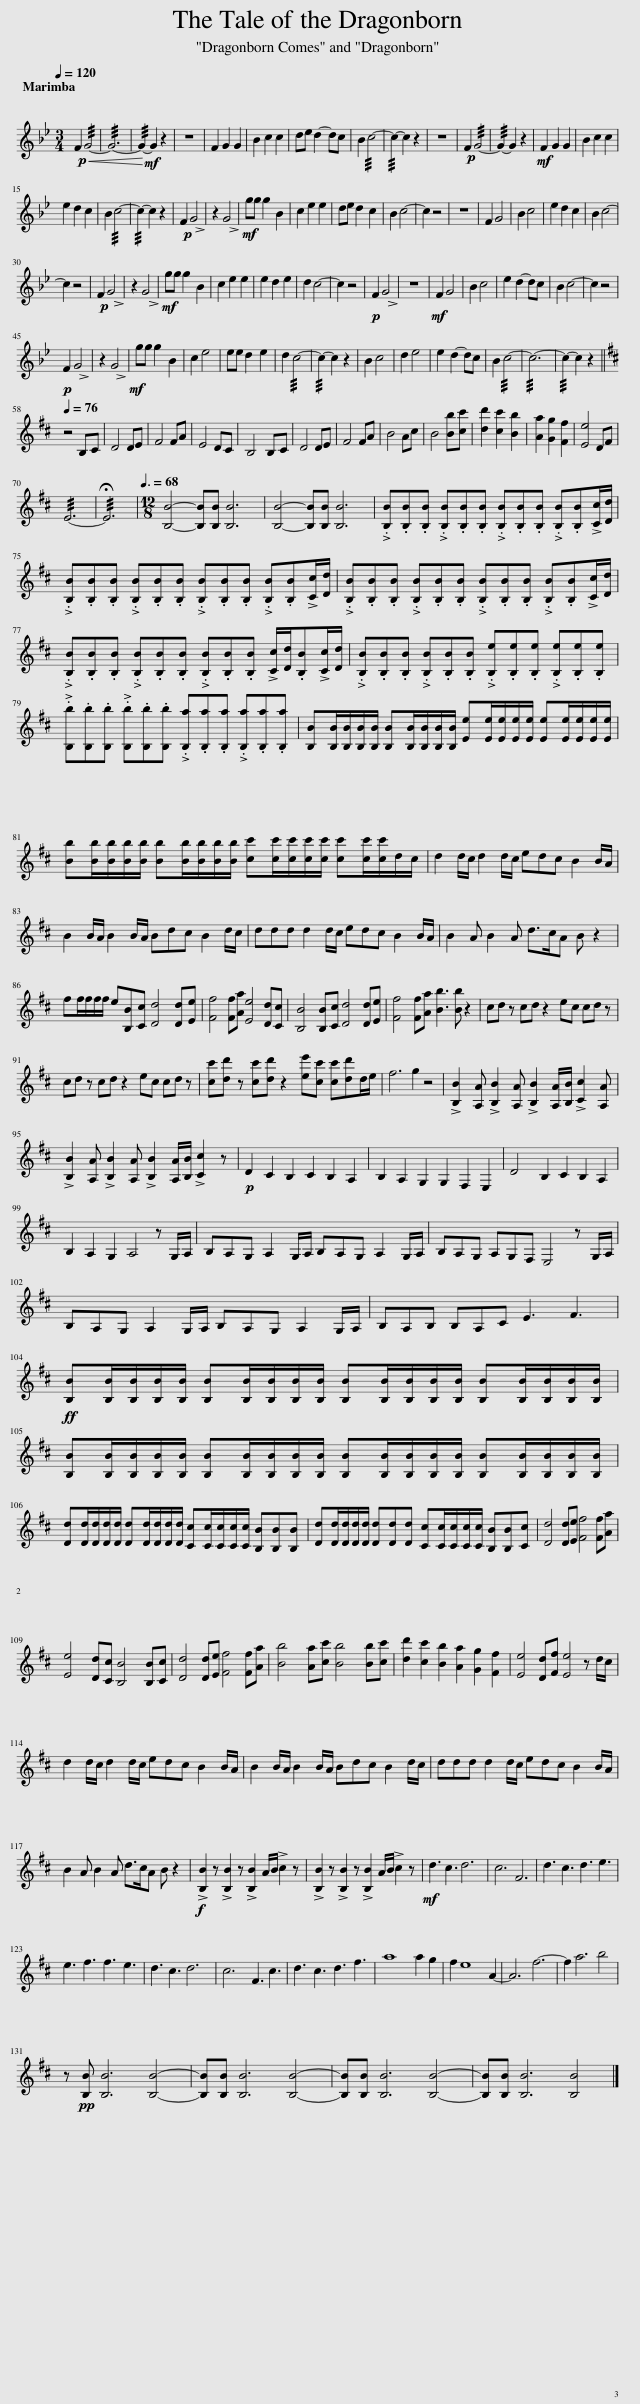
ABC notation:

X:1
L:1/8
Q:1/4=120
M:3/4
I:linebreak $
K:Bb
V:1 treble
V:1
!p! F2!<(! !///!G4-!<)! | !///!G6- | !///!G2-!mf! G2 z2 | z6 | F2 G2 G2 | %5
 B2 c2 c2 | de d2- dc | B2 !///!c4- | !///!c2- c2 z2 | z6 | %10
!p! F2 !///!G4- | !///!G2- G2 z2 |!mf! F2 G2 G2 | B2 c2 c2 |$ e2 d2 c2 | %15
 B2 !///!c4- | !///!c2- c2 z2 |!p! F2 !>!G4 | z2 !>!G4 |!mf! gg g2 B2 | %20
 c2 e2 e2 | de d2 c2 | B2 c4- | c2 z4 | z6 | %25
 F2 G4 | B2 c4 | e2 d2 c2 | B2 c4- |$ c2 z4 | %30
!p! F2 !>!G4 | z2 !>!G4 |!mf! gg g2 B2 | c2 e2 e2 | e2 d2 e2 | %35
 d2 c4- | c2 z4 |!p! F2 !>!G4 | z6 |!mf! F2 G4 | %40
 B2 c4 | e2 d2- dc | B2 c4- | c2 z4 |$!p! F2 !>!G4 | %45
 z2 !>!G4 |!mf! gg g2 B2 | c2 e4 | ee d2 e2 | d2 !///!c4- | %50
 !///!c2- c2 z2 | B2 c4 | d2 e4 | e2 d2- dc | B2 !///!c4- | %55
 !///!c6- | !///!c2- c2 z2 ||$[K:D][Q:1/4=76] z4 B,C | D4 DE | F4 FA | %60
 E4 DC | B,4 B,C | D4 DE | F4 FA | B4 Ac | %65
 B4 [Bb][cc'] | [dd']2 [cc']2 [Bb]2 | [Aa]2 [Gg]2 [Ff]2 | [Ee]4 DF |$ !///!E6- | %70
 !///!!fermata!E6 |[M:12/8][Q:3/8=68] [B,B]4- [B,B][B,B] [B,B]6 | [B,B]4- [B,B][B,B] [B,B]6 | .[B,B].[B,B].[B,B] .[B,B].[B,B].[B,B] .[B,B].[B,B].[B,B] .[B,B].[B,B]!>![Cc]/[Dd]/ |$ .[B,B].[B,B].[B,B] .[B,B].[B,B].[B,B] .[B,B].[B,B].[B,B] .[B,B].[B,B]!>![Cc]/[Dd]/ | %75
 .[B,B].[B,B].[B,B] .[B,B].[B,B].[B,B] .[B,B].[B,B].[B,B] .[B,B].[B,B]!>![Cc]/[Dd]/ |$ .[B,B].[B,B].[B,B] .[B,B].[B,B].[B,B] .[B,B].[B,B].[B,B] !>![Cc]/[Dd]/.[B,B]!>![Cc]/[Dd]/ | .[B,B].[B,B].[B,B] .[B,B].[B,B].[B,B] .[B,e].[B,e].[B,e] .[B,e].[B,e].[B,e] |$ .[B,b].[B,b].[B,b] .[B,b].[B,b].[B,b] .[B,a].[B,a].[B,a] .[B,a].[B,a].[B,a] | [B,B][B,B]/[B,B]/[B,B]/[B,B]/ [B,B][B,B]/[B,B]/[B,B]/[B,B]/ [Ee][Ee]/[Ee]/[Ee]/[Ee]/ [Ee][Ee]/[Ee]/[Ee]/[Ee]/ |$ %80
 [Bb][Bb]/[Bb]/[Bb]/[Bb]/ [Bb][Bb]/[Bb]/[Bb]/[Bb]/ [cc'][cc']/[cc']/[cc']/[cc']/ [cc'][cc']/[cc']/d/c/ | d2 d/c/ d2 d/c/ edc B2 B/A/ |$ B2 B/A/ B2 B/A/ Bdc B2 d/c/ | ddd d2 d/c/ edc B2 B/A/ | B2 A B2 A d>cA B z2 |$ %85
 ff/f/f/f/ e[B,B][Cc] [Dd]4 [Dd][Ee] | [Ff]4 [Ff][Aa] [Ee]4 [Dd][Cc] | [B,B]4 [B,B][Cc] [Dd]4 [Dd][Ee] | [Ff]4 [Ff][Aa] [Bb]3 [Bb] z2 | cd z cd z2 ec cd z |$ %90
 cd z cd z2 ec cd z | [cc'][dd'] z [cc'][dd'] z2 [ee'][cc'] [cc'][dd']d/e/ | f6 g2 z4 | !>![B,B]2 [A,A] !>![B,B]2 [A,A] !>![B,B]2 [A,A]/[B,B]/ !>![Cc]2 [A,A] |$ !>![B,B]2 [A,A] !>![B,B]2 [A,A] !>![B,B]2 [A,A]/[B,B]/ !>![Cc]2 z | %95
!p! D2 C2 B,2 C2 B,2 A,2 | B,2 A,2 G,2 G,2 F,2 E,2 | D4 B,2 C2 B,2 A,2 |$ B,2 A,2 G,2 A,4 z G,/A,/ | B,A,G, A,2 G,/A,/ B,A,G, A,2 G,/A,/ | %100
 B,A,G, A,G,F, E,4 z G,/A,/ |$ B,A,G, A,2 G,/A,/ B,A,G, A,2 G,/A,/ | B,A,B, B,A,C E3 F3 |$!ff! [B,B][B,B]/[B,B]/[B,B]/[B,B]/ [B,B][B,B]/[B,B]/[B,B]/[B,B]/ [B,B][B,B]/[B,B]/[B,B]/[B,B]/ [B,B][B,B]/[B,B]/[B,B]/[B,B]/ |$ [B,B][B,B]/[B,B]/[B,B]/[B,B]/ [B,B][B,B]/[B,B]/[B,B]/[B,B]/ [B,B][B,B]/[B,B]/[B,B]/[B,B]/ [B,B][B,B]/[B,B]/[B,B]/[B,B]/ |$ %105
 [Dd][Dd]/[Dd]/[Dd]/[Dd]/ [Dd][Dd]/[Dd]/[Dd]/[Dd]/ [Cc][Cc]/[Cc]/[Cc]/[Cc]/ [B,B][B,B][B,B] | [Dd][Dd]/[Dd]/[Dd]/[Dd]/ [Dd][Dd][Dd] [Cc][Cc]/[Cc]/[Cc]/[Cc]/ [B,B][B,B][Cc] | [Dd]4 [Dd][Ee] [Ff]4 [Ff][Aa] |$ [Ee]4 [Dd][Cc] [B,B]4 [B,B][Cc] | [Dd]4 [Dd][Ee] [Ff]4 [Ff][Aa] | %110
 [Bb]4 [Aa][cc'] [Bb]4 [Bb][cc'] | [dd']2 [cc']2 [Bb]2 [Aa]2 [Gg]2 [Ff]2 | [Ee]4 [Dd][Ff] [Ee]4 z d/c/ |$ d2 d/c/ d2 d/c/ edc B2 B/A/ | B2 B/A/ B2 B/A/ Bdc B2 d/c/ | %115
 ddd d2 d/c/ edc B2 B/A/ |$ B2 A B2 A d>cA B z2 |!f! !>![B,B]2 z !>![B,B]2 z !>![B,B]2 A/B/ !>!c2 z | !>![B,B]2 z !>![B,B]2 z !>![B,B]2 A/B/ !>!c2 z |!mf! d3 c3 d6 | %120
 c6 F6 | d3 c3 d3 e3 |$ e3 f3 f3 e3 | d3 c3 d6 | c6 F3 c3 | %125
 d3 c3 d3 f3 | a8 a2 g2 | f2 e8 A2- | A6 f6- | f2 a6 b4 |$ %130
 z!pp! [B,B] [B,B]6 [B,B]4- | [B,B][B,B] [B,B]6 [B,B]4- | [B,B][B,B] [B,B]6 [B,B]4- | [B,B][B,B] [B,B]6 [B,B]4 |] %134
